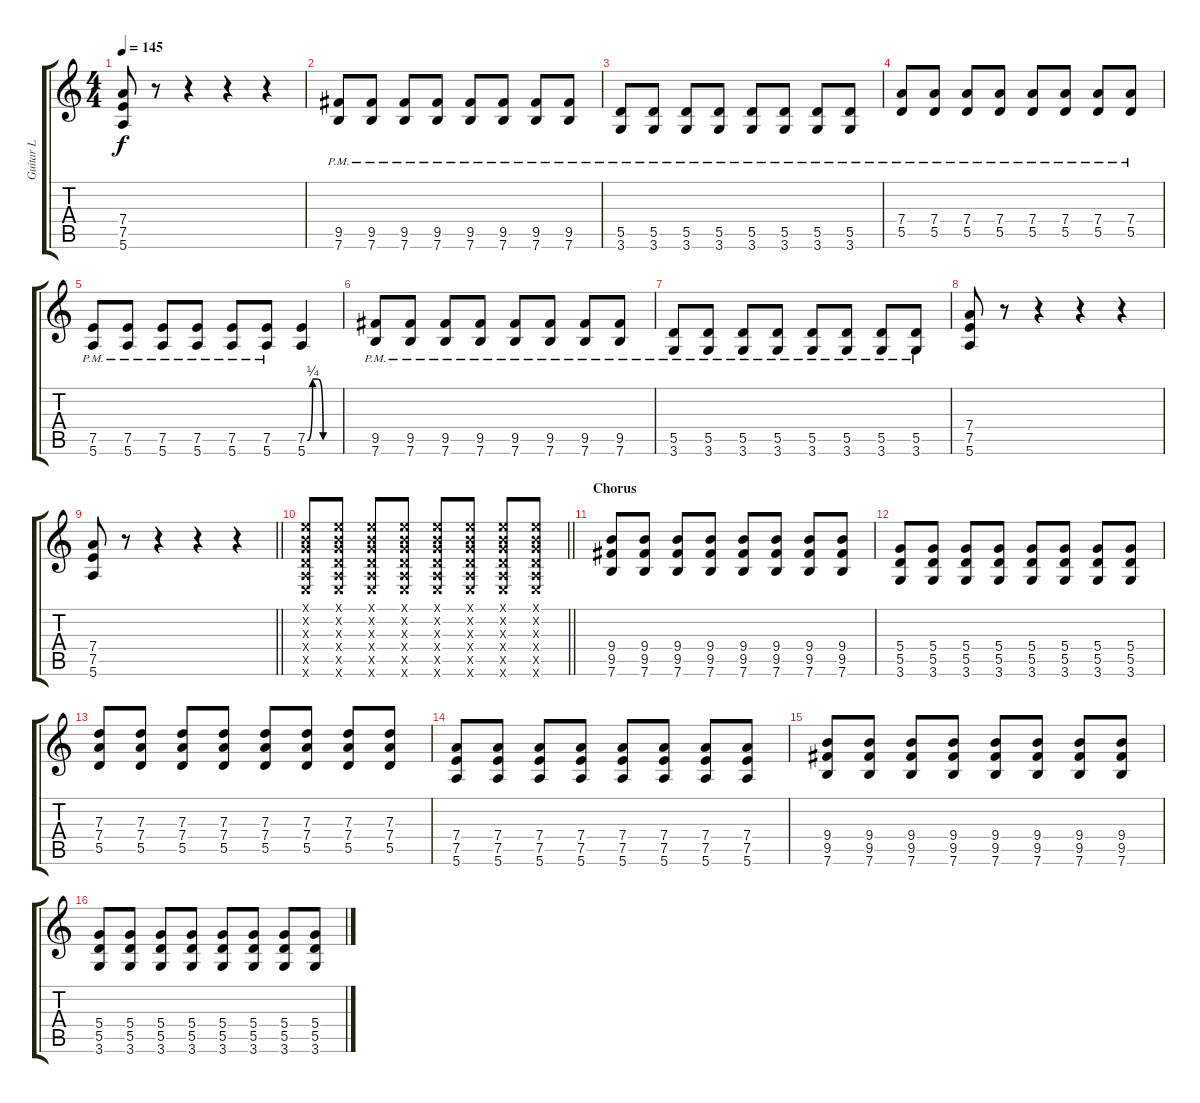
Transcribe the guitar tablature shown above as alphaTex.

\track ("Guitar L" "Guitar L") {instrument distortionguitar}
\staff {score tabs}
\tuning (E4 B3 G3 D3 A2 E2) {hide}
\ts (4 4)
\tempo 145
\clef g2
\ks c
(7.4 7.5 5.6).8{dy f} r.8 r.4 r.4 r.4 |
(9.5{pm} 7.6{pm}).8 (9.5{pm} 7.6{pm}).8 (9.5{pm} 7.6{pm}).8 (9.5{pm} 7.6{pm}).8 (9.5{pm} 7.6{pm}).8 (9.5{pm} 7.6{pm}).8 (9.5{pm} 7.6{pm}).8 (9.5{pm} 7.6{pm}).8 |
(5.5{pm} 3.6{pm}).8 (5.5{pm} 3.6{pm}).8 (5.5{pm} 3.6{pm}).8 (5.5{pm} 3.6{pm}).8 (5.5{pm} 3.6{pm}).8 (5.5{pm} 3.6{pm}).8 (5.5{pm} 3.6{pm}).8 (5.5{pm} 3.6{pm}).8 |
(7.4{pm} 5.5{pm}).8 (7.4{pm} 5.5{pm}).8 (7.4{pm} 5.5{pm}).8 (7.4{pm} 5.5{pm}).8 (7.4{pm} 5.5{pm}).8 (7.4{pm} 5.5{pm}).8 (7.4{pm} 5.5{pm}).8 (7.4{pm} 5.5{pm}).8 |
(7.5{pm} 5.6{pm}).8 (7.5{pm} 5.6{pm}).8 (7.5{pm} 5.6{pm}).8 (7.5{pm} 5.6{pm}).8 (7.5{pm} 5.6{pm}).8 (7.5{pm} 5.6{pm}).8 (7.5{be (custom 0 0 10 1 20 1 30 0 60 0)} 5.6).4 |
(9.5{pm} 7.6{pm}).8 (9.5{pm} 7.6{pm}).8 (9.5{pm} 7.6{pm}).8 (9.5{pm} 7.6{pm}).8 (9.5{pm} 7.6{pm}).8 (9.5{pm} 7.6{pm}).8 (9.5{pm} 7.6{pm}).8 (9.5{pm} 7.6{pm}).8 |
(5.5{pm} 3.6{pm}).8 (5.5{pm} 3.6{pm}).8 (5.5{pm} 3.6{pm}).8 (5.5{pm} 3.6{pm}).8 (5.5{pm} 3.6{pm}).8 (5.5{pm} 3.6{pm}).8 (5.5{pm} 3.6{pm}).8 (5.5{pm} 3.6{pm}).8 |
(7.4 7.5 5.6).8 r.8 r.4 r.4 r.4 |
\barLineRight lightlight
(7.4 7.5 5.6).8 r.8 r.4 r.4 r.4 |
\section ("" "")
\barLineRight lightlight
(0.1{x} 0.2{x} 0.3{x} 0.4{x} 0.5{x} 0.6{x}).8 (0.1{x} 0.2{x} 0.3{x} 0.4{x} 0.5{x} 0.6{x}).8 (0.1{x} 0.2{x} 0.3{x} 0.4{x} 0.5{x} 0.6{x}).8 (0.1{x} 0.2{x} 0.3{x} 0.4{x} 0.5{x} 0.6{x}).8 (0.1{x} 0.2{x} 0.3{x} 0.4{x} 0.5{x} 0.6{x}).8 (0.1{x} 0.2{x} 0.3{x} 0.4{x} 0.5{x} 0.6{x}).8 (0.1{x} 0.2{x} 0.3{x} 0.4{x} 0.5{x} 0.6{x}).8 (0.1{x} 0.2{x} 0.3{x} 0.4{x} 0.5{x} 0.6{x}).8 |
\section ("" "Chorus")
(9.4 9.5 7.6).8 (9.4 9.5 7.6).8 (9.4 9.5 7.6).8 (9.4 9.5 7.6).8 (9.4 9.5 7.6).8 (9.4 9.5 7.6).8 (9.4 9.5 7.6).8 (9.4 9.5 7.6).8 |
(5.4 5.5 3.6).8 (5.4 5.5 3.6).8 (5.4 5.5 3.6).8 (5.4 5.5 3.6).8 (5.4 5.5 3.6).8 (5.4 5.5 3.6).8 (5.4 5.5 3.6).8 (5.4 5.5 3.6).8 |
(7.3 7.4 5.5).8 (7.3 7.4 5.5).8 (7.3 7.4 5.5).8 (7.3 7.4 5.5).8 (7.3 7.4 5.5).8 (7.3 7.4 5.5).8 (7.3 7.4 5.5).8 (7.3 7.4 5.5).8 |
(7.4 7.5 5.6).8 (7.4 7.5 5.6).8 (7.4 7.5 5.6).8 (7.4 7.5 5.6).8 (7.4 7.5 5.6).8 (7.4 7.5 5.6).8 (7.4 7.5 5.6).8 (7.4 7.5 5.6).8 |
(9.4 9.5 7.6).8 (9.4 9.5 7.6).8 (9.4 9.5 7.6).8 (9.4 9.5 7.6).8 (9.4 9.5 7.6).8 (9.4 9.5 7.6).8 (9.4 9.5 7.6).8 (9.4 9.5 7.6).8 |
(5.4 5.5 3.6).8 (5.4 5.5 3.6).8 (5.4 5.5 3.6).8 (5.4 5.5 3.6).8 (5.4 5.5 3.6).8 (5.4 5.5 3.6).8 (5.4 5.5 3.6).8 (5.4 5.5 3.6).8
